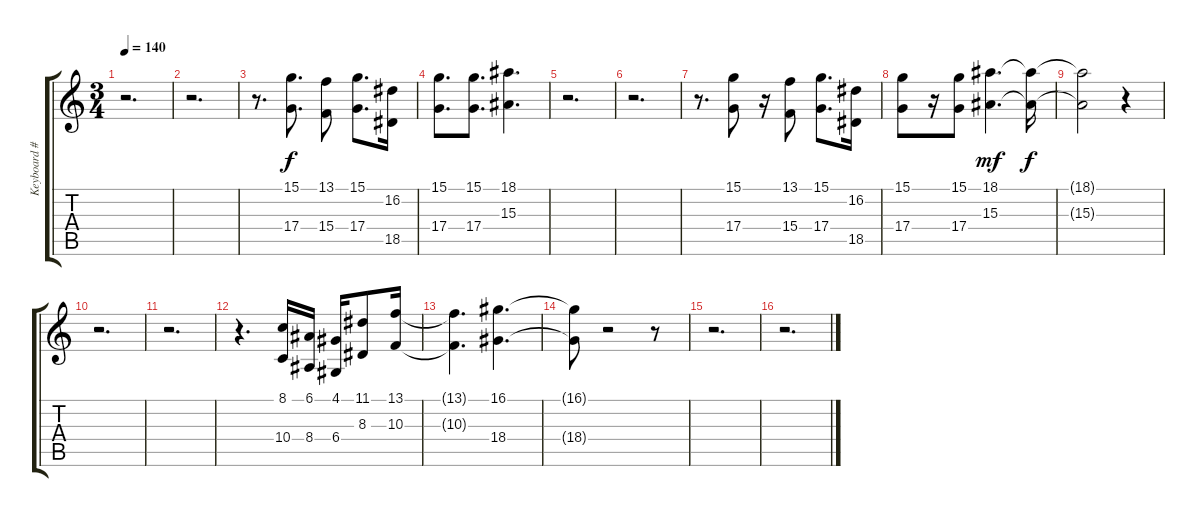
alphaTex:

\track ("Keyboard #2" "Keyboard #") {instrument brasssection}
\staff {score tabs}
\tuning (E4 B3 G3 D3 A2 E2) {hide}
\ts (3 4)
\tempo 140
\clef g2
\ks c
r.2{d dy f} |
r.2{d} |
r.8{d} (15.1 17.4).8{d} (13.1 15.4).8 (15.1 17.4).8{d} (16.2 18.5).16 |
(15.1 17.4).8{d} (15.1 17.4).8{d} (18.1 15.3).4{d} |
r.2{d} |
r.2{d} |
r.8{d} (15.1 17.4).8 r.16 (13.1 15.4).8 (15.1 17.4).8{d} (16.2 18.5).16 |
(15.1 17.4).8 r.16 (15.1 17.4).8 (18.1 15.3).4{d dy mf} (18.1{t} 15.3{t}).16{dy f} |
(18.1{t} 15.3{t}).2 r.4 |
r.2{d} |
r.2{d} |
r.4{d} (8.1 10.4).16 (6.1 8.4).16 (4.1 6.4).16 (11.1 8.3).8 (13.1 10.3).16 |
(13.1{t} 10.3{t}).4{d} (16.1 18.4).4{d} |
(16.1{t} 18.4{t}).8 r.2 r.8 |
r.2{d} |
r.2{d}
